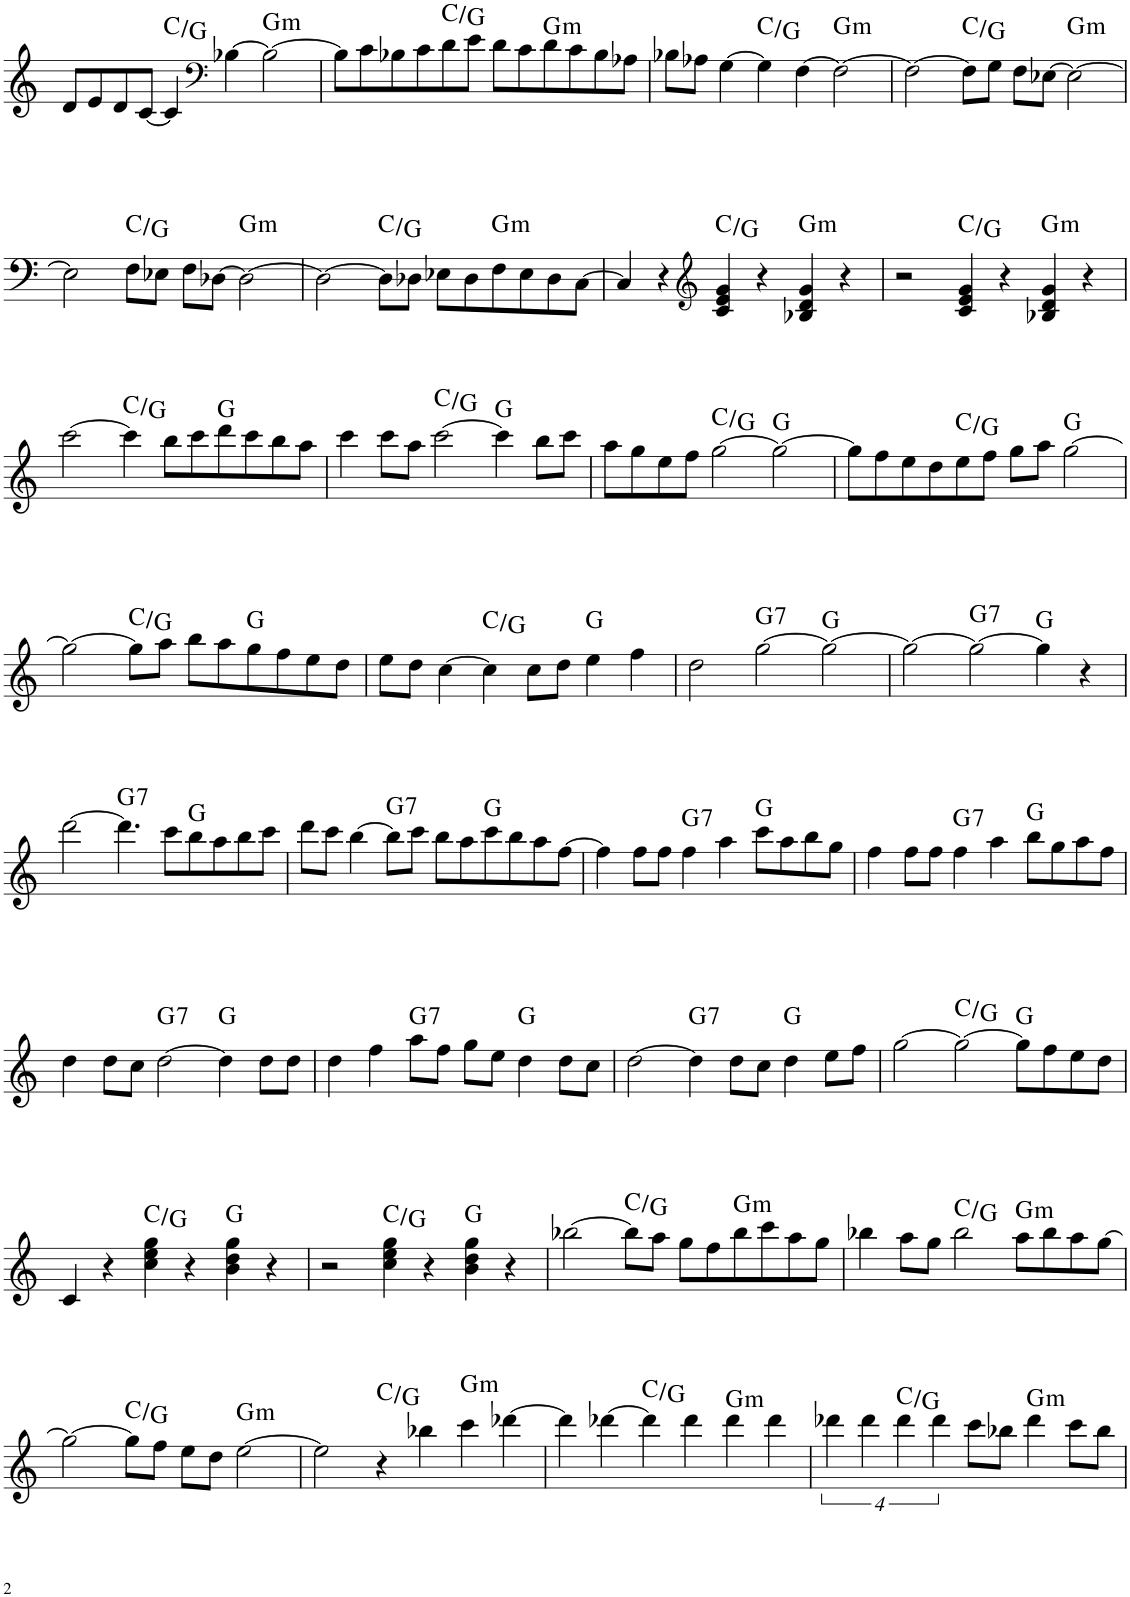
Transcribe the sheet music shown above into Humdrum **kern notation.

**kern	**harte
*part1	*part1
*staff1	*
*I"Piano	*
*I'Pno.	*
!!LO:PB:g=z
*clefG2	*
*k[]	*
*M6/4	*
=29	=29
8d/L	.
8e/	.
8d/	.
[8c/J	.
4c/]	C:maj/5
*clefF4	*
[4B-X\	.
!	!LO:H:kt=m
2B-\_	G:min
=30	=30
8B-\L]	.
8c\	.
8B-X\	.
8c\	.
8d\	C:maj/5
8e\J	.
8d\L	.
8c\	.
!	!LO:H:kt=m
8d\	G:min
8c\	.
8B-\	.
8A-X\J	.
=31	=31
8B-X\L	.
8A-X\J	.
[4G\	.
4G\]	C:maj/5
[4F\	.
!	!LO:H:kt=m
2F\_	G:min
=32	=32
2F\_	.
8F\L]	C:maj/5
8G\J	.
8F\L	.
[8E-X\J	.
!	!LO:H:kt=m
2E-\_	G:min
!!LO:LB:g=z
=33	=33
2E-\]	.
8F\L	C:maj/5
8E-X\J	.
8F\L	.
[8D-X\J	.
!	!LO:H:kt=m
2D-\_	G:min
=34	=34
2D-\_	.
8D-\L]	C:maj/5
8D-X\J	.
8E-X\L	.
8D-\	.
!	!LO:H:kt=m
8F\	G:min
8E-\	.
8D-\	.
[8C\J	.
=35	=35
4C/]	.
4r	.
*clefG2	*
4c/ 4e/ 4g/	C:maj/5
4r	.
!	!LO:H:kt=m
4B-X/ 4d/ 4g/	G:min
4r	.
=36	=36
2r	.
4c/ 4e/ 4g/	C:maj/5
4r	.
!	!LO:H:kt=m
4B-X/ 4d/ 4g/	G:min
4r	.
!!LO:LB:g=z
=37	=37
[2ccc\	.
4ccc\]	C:maj/5
8bb\L	.
8ccc\	.
8ddd\	G:maj
8ccc\	.
8bb\	.
8aa\J	.
=38	=38
4ccc\	.
8ccc\L	.
8aa\J	.
[2ccc\	C:maj/5
4ccc\]	G:maj
8bb\L	.
8ccc\J	.
=39	=39
8aa\L	.
8gg\	.
8ee\	.
8ff\J	.
[2gg\	C:maj/5
2gg\_	G:maj
=40	=40
8gg\L]	.
8ff\	.
8ee\	.
8dd\	.
8ee\	C:maj/5
8ff\J	.
8gg\L	.
8aa\J	.
[2gg\	G:maj
!!LO:LB:g=z
=41	=41
2gg\_	.
8gg\L]	C:maj/5
8aa\J	.
8bb\L	.
8aa\	.
8gg\	G:maj
8ff\	.
8ee\	.
8dd\J	.
=42	=42
8ee\L	.
8dd\J	.
[4cc\	.
4cc\]	C:maj/5
8cc\L	.
8dd\J	.
4ee\	G:maj
4ff\	.
=43	=43
2dd\	.
!	!LO:H:kt=7
[2gg\	G:7
2gg\_	G:maj
=44	=44
2gg\_	.
!	!LO:H:kt=7
2gg\_	G:7
4gg\]	G:maj
4r	.
!!LO:LB:g=z
=45	=45
[2ddd\	.
!	!LO:H:kt=7
4.ddd\]	G:7
8ccc\L	.
8bb\	G:maj
8aa\	.
8bb\	.
8ccc\J	.
=46	=46
8ddd\L	.
8ccc\J	.
[4bb\	.
!	!LO:H:kt=7
8bb\L]	G:7
8ccc\J	.
8bb\L	.
8aa\	.
8ccc\	G:maj
8bb\	.
8aa\	.
[8ff\J	.
=47	=47
4ff\]	.
8ff\L	.
8ff\J	.
!	!LO:H:kt=7
4ff\	G:7
4aa\	.
8ccc\L	G:maj
8aa\	.
8bb\	.
8gg\J	.
=48	=48
4ff\	.
8ff\L	.
8ff\J	.
!	!LO:H:kt=7
4ff\	G:7
4aa\	.
8bb\L	G:maj
8gg\	.
8aa\	.
8ff\J	.
!!LO:LB:g=z
=49	=49
4dd\	.
8dd\L	.
8cc\J	.
!	!LO:H:kt=7
[2dd\	G:7
4dd\]	G:maj
8dd\L	.
8dd\J	.
=50	=50
4dd\	.
4ff\	.
!	!LO:H:kt=7
8aa\L	G:7
8ff\J	.
8gg\L	.
8ee\J	.
4dd\	G:maj
8dd\L	.
8cc\J	.
=51	=51
[2dd\	.
!	!LO:H:kt=7
4dd\]	G:7
8dd\L	.
8cc\J	.
4dd\	G:maj
8ee\L	.
8ff\J	.
=52	=52
[2gg\	.
2gg\_	C:maj/5
8gg\L]	G:maj
8ff\	.
8ee\	.
8dd\J	.
!!LO:LB:g=z
=53	=53
4c/	.
4r	.
4cc\ 4ee\ 4gg\	C:maj/5
4r	.
4b\ 4dd\ 4gg\	G:maj
4r	.
=54	=54
2r	.
4cc\ 4ee\ 4gg\	C:maj/5
4r	.
4b\ 4dd\ 4gg\	G:maj
4r	.
=55	=55
[2bb-X\	.
8bb-\L]	C:maj/5
8aa\J	.
8gg\L	.
8ff\	.
!	!LO:H:kt=m
8bb-\	G:min
8ccc\	.
8aa\	.
8gg\J	.
=56	=56
4bb-X\	.
8aa\L	.
8gg\J	.
2bb-\	C:maj/5
!	!LO:H:kt=m
8aa\L	G:min
8bb-\	.
8aa\	.
[8gg\J	.
!!LO:LB:g=z
=57	=57
2gg\_	.
8gg\L]	C:maj/5
8ff\J	.
8ee\L	.
8dd\J	.
!	!LO:H:kt=m
[2ee\	G:min
=58	=58
2ee\]	.
4r	C:maj/5
4bb-X\	.
!	!LO:H:kt=m
4ccc\	G:min
[4ddd-X\	.
=59	=59
4ddd-\]	.
[4ddd-X\	.
4ddd-\]	C:maj/5
4ddd-\	.
!	!LO:H:kt=m
4ddd-\	G:min
4ddd-\	.
=60	=60
16%3ddd-X\	.
16%3ddd-\	.
16%3ddd-\	C:maj/5
16%3ddd-\	.
8ccc\L	.
8bb-X\J	.
!	!LO:H:kt=m
4ddd-\	G:min
8ccc\L	.
8bb-\J	.
=	=
*-	*-
